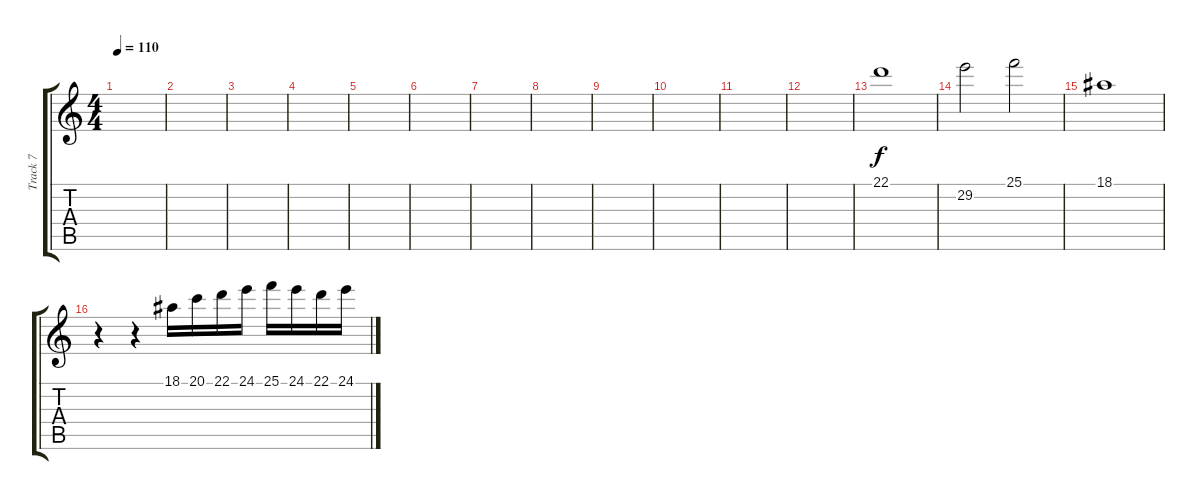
\track ("Track 7" "Track 7") {instrument electricgrandpiano}
\staff {score tabs}
\tuning (E4 B3 G3 D3 A2 E2) {hide}
\ts (4 4)
\tempo 110
\clef g2
\ks c
|
|
|
|
|
|
|
|
|
|
|
|
22.1.1 |
29.2.2 25.1.2 |
18.1.1 |
r.4 r.4 18.1.16{dy f} 20.1.16 22.1.16 24.1.16 25.1.16 24.1.16 22.1.16 24.1.16
